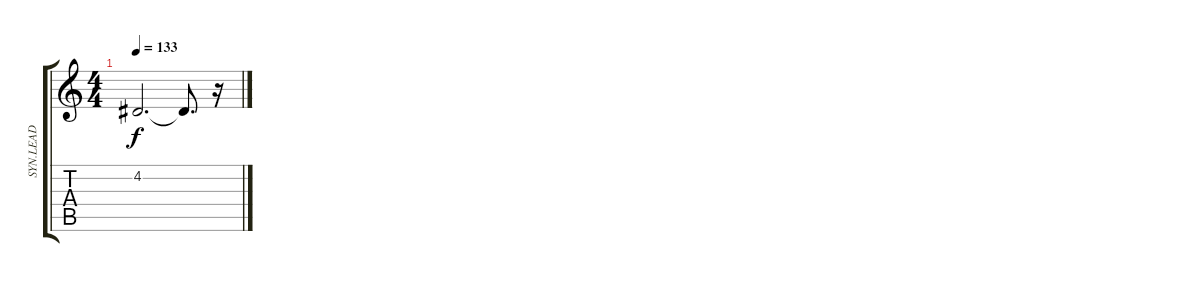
\track ("SYN.LEAD                            " "SYN.LEAD  ") {instrument lead2sawtooth}
\staff {score tabs}
\tuning (E4 B3 G3 D3 A2 E2) {hide}
\ts (4 4)
\tempo 133
\clef g2
\ks c
4.2{t}.2{d dy f} 4.2{t}.8{d} r.16
